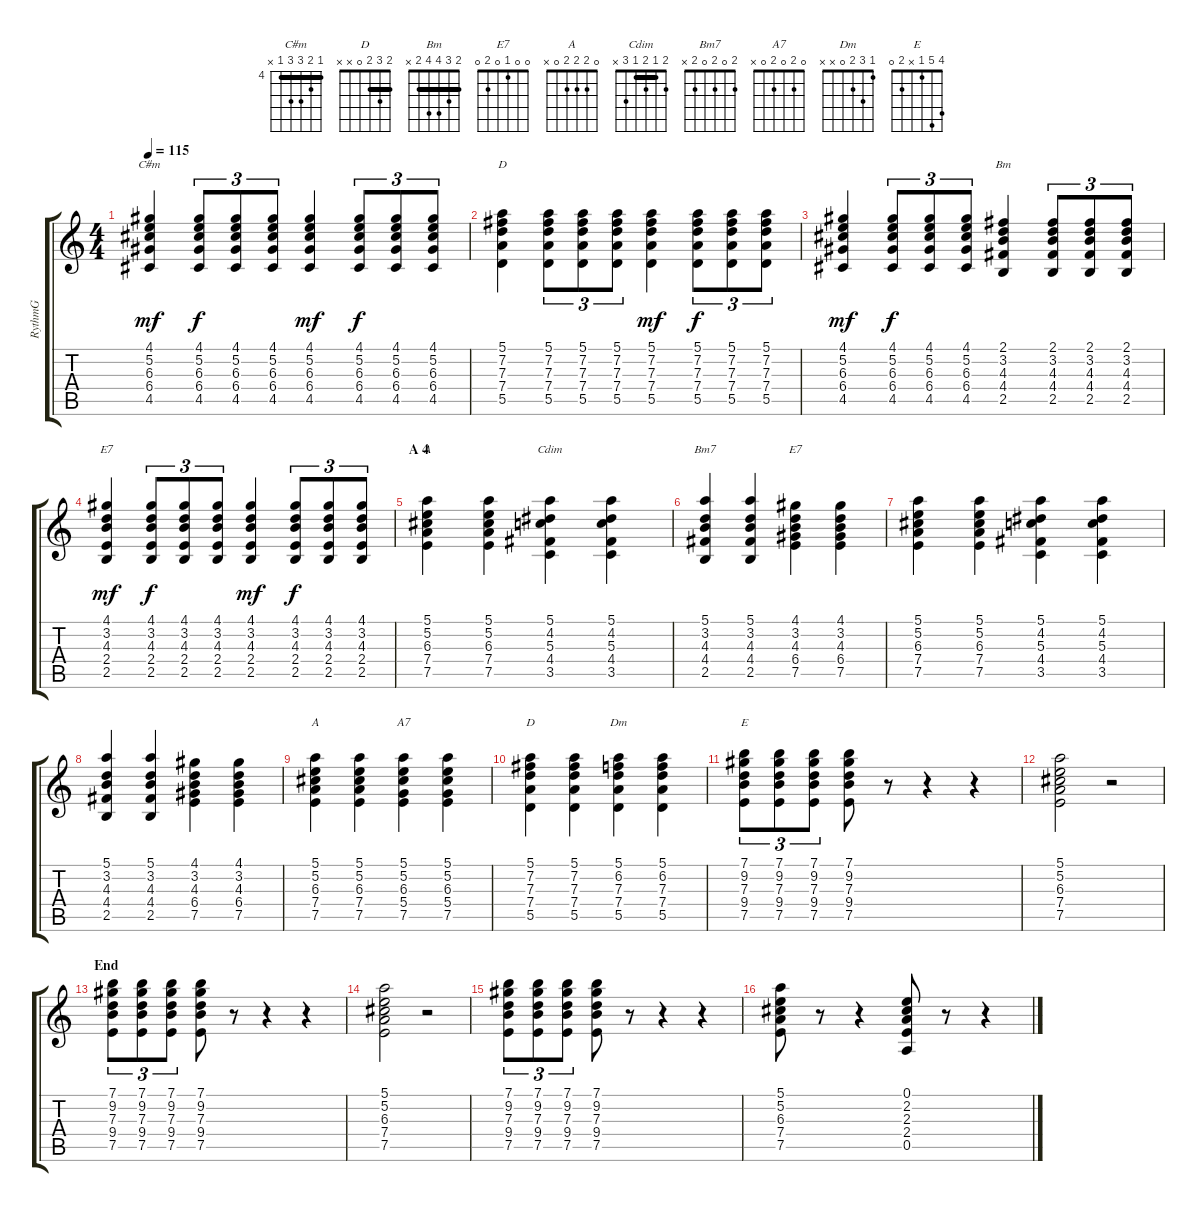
\track ("RythmG" "RythmG") {instrument acousticguitarsteel}
\staff {score tabs}
\tuning (E4 B3 G3 D3 A2 E2) {hide}
\chord ("C#m" 4 5 6 6 4 x) {firstfret 4 barre 4}
\chord ("D" 5 7 7 7 5 x) {firstfret 5 barre 5}
\chord ("Bm" 2 3 4 4 2 x) {barre 2}
\chord ("E7" 4 3 4 2 2 0) {barre 2}
\chord ("A" 5 5 6 7 7 5) {firstfret 5 barre 5}
\chord ("Cdim" 2 1 2 1 3 x) {barre 1}
\chord ("Bm7" 2 0 2 0 2 x)
\chord ("E7" 0 0 1 0 2 0)
\chord ("A" 0 2 2 2 0 x)
\chord ("A7" 0 2 0 2 0 x)
\chord ("D" 2 3 2 0 x x) {barre 2}
\chord ("Dm" 1 3 2 0 x x)
\chord ("E" 4 5 1 x 2 0)
\ts (4 4)
\tempo 115
\clef g2
\ks c
(4.1 5.2 6.3 6.4 4.5).4{ch "C#m" dy mf} (4.1 5.2 6.3 6.4 4.5).8{tu (3 2) dy f} (4.1 5.2 6.3 6.4 4.5).8{tu (3 2)} (4.1 5.2 6.3 6.4 4.5).8{tu (3 2)} (4.1 5.2 6.3 6.4 4.5).4{dy mf} (4.1 5.2 6.3 6.4 4.5).8{tu (3 2) dy f} (4.1 5.2 6.3 6.4 4.5).8{tu (3 2)} (4.1 5.2 6.3 6.4 4.5).8{tu (3 2)} |
(5.1 7.2 7.3 7.4 5.5).4{ch "D"} (5.1 7.2 7.3 7.4 5.5).8{tu (3 2)} (5.1 7.2 7.3 7.4 5.5).8{tu (3 2)} (5.1 7.2 7.3 7.4 5.5).8{tu (3 2)} (5.1 7.2 7.3 7.4 5.5).4{dy mf} (5.1 7.2 7.3 7.4 5.5).8{tu (3 2) dy f} (5.1 7.2 7.3 7.4 5.5).8{tu (3 2)} (5.1 7.2 7.3 7.4 5.5).8{tu (3 2)} |
(4.1 5.2 6.3 6.4 4.5).4{dy mf} (4.1 5.2 6.3 6.4 4.5).8{tu (3 2) dy f} (4.1 5.2 6.3 6.4 4.5).8{tu (3 2)} (4.1 5.2 6.3 6.4 4.5).8{tu (3 2)} (2.1 3.2 4.3 4.4 2.5).4{ch "Bm"} (2.1 3.2 4.3 4.4 2.5).8{tu (3 2)} (2.1 3.2 4.3 4.4 2.5).8{tu (3 2)} (2.1 3.2 4.3 4.4 2.5).8{tu (3 2)} |
(4.1 3.2 4.3 2.4 2.5).4{ch "E7" dy mf} (4.1 3.2 4.3 2.4 2.5).8{tu (3 2) dy f} (4.1 3.2 4.3 2.4 2.5).8{tu (3 2)} (4.1 3.2 4.3 2.4 2.5).8{tu (3 2)} (4.1 3.2 4.3 2.4 2.5).4{dy mf} (4.1 3.2 4.3 2.4 2.5).8{tu (3 2) dy f} (4.1 3.2 4.3 2.4 2.5).8{tu (3 2)} (4.1 3.2 4.3 2.4 2.5).8{tu (3 2)} |
\section ("" "A 4")
(5.1 5.2 6.3 7.4 7.5).4{ch "A"} (5.1 5.2 6.3 7.4 7.5).4 (5.1 4.2 5.3 4.4 3.5).4{ch "Cdim"} (5.1 4.2 5.3 4.4 3.5).4 |
(5.1 3.2 4.3 4.4 2.5).4{ch "Bm7"} (5.1 3.2 4.3 4.4 2.5).4 (4.1 3.2 4.3 6.4 7.5).4{ch "E7"} (4.1 3.2 4.3 6.4 7.5).4 |
(5.1 5.2 6.3 7.4 7.5).4 (5.1 5.2 6.3 7.4 7.5).4 (5.1 4.2 5.3 4.4 3.5).4 (5.1 4.2 5.3 4.4 3.5).4 |
(5.1 3.2 4.3 4.4 2.5).4 (5.1 3.2 4.3 4.4 2.5).4 (4.1 3.2 4.3 6.4 7.5).4 (4.1 3.2 4.3 6.4 7.5).4 |
(5.1 5.2 6.3 7.4 7.5).4{ch "A"} (5.1 5.2 6.3 7.4 7.5).4 (5.1 5.2 6.3 5.4 7.5).4{ch "A7"} (5.1 5.2 6.3 5.4 7.5).4 |
(5.1 7.2 7.3 7.4 5.5).4{ch "D"} (5.1 7.2 7.3 7.4 5.5).4 (5.1 6.2 7.3 7.4 5.5).4{ch "Dm"} (5.1 6.2 7.3 7.4 5.5).4 |
(7.1 9.2 7.3 9.4 7.5).8{tu (3 2) ch "E"} (7.1 9.2 7.3 9.4 7.5).8{tu (3 2)} (7.1 9.2 7.3 9.4 7.5).8{tu (3 2)} (7.1 9.2 7.3 9.4 7.5).8 r.8 r.4 r.4 |
(5.1 5.2 6.3 7.4 7.5).2 r.2 |
\section ("" "End")
(7.1 9.2 7.3 9.4 7.5).8{tu (3 2)} (7.1 9.2 7.3 9.4 7.5).8{tu (3 2)} (7.1 9.2 7.3 9.4 7.5).8{tu (3 2)} (7.1 9.2 7.3 9.4 7.5).8 r.8 r.4 r.4 |
(5.1 5.2 6.3 7.4 7.5).2 r.2 |
(7.1 9.2 7.3 9.4 7.5).8{tu (3 2)} (7.1 9.2 7.3 9.4 7.5).8{tu (3 2)} (7.1 9.2 7.3 9.4 7.5).8{tu (3 2)} (7.1 9.2 7.3 9.4 7.5).8 r.8 r.4 r.4 |
(5.1 5.2 6.3 7.4 7.5).8 r.8 r.4 (0.1 2.2 2.3 2.4 0.5).8 r.8 r.4
